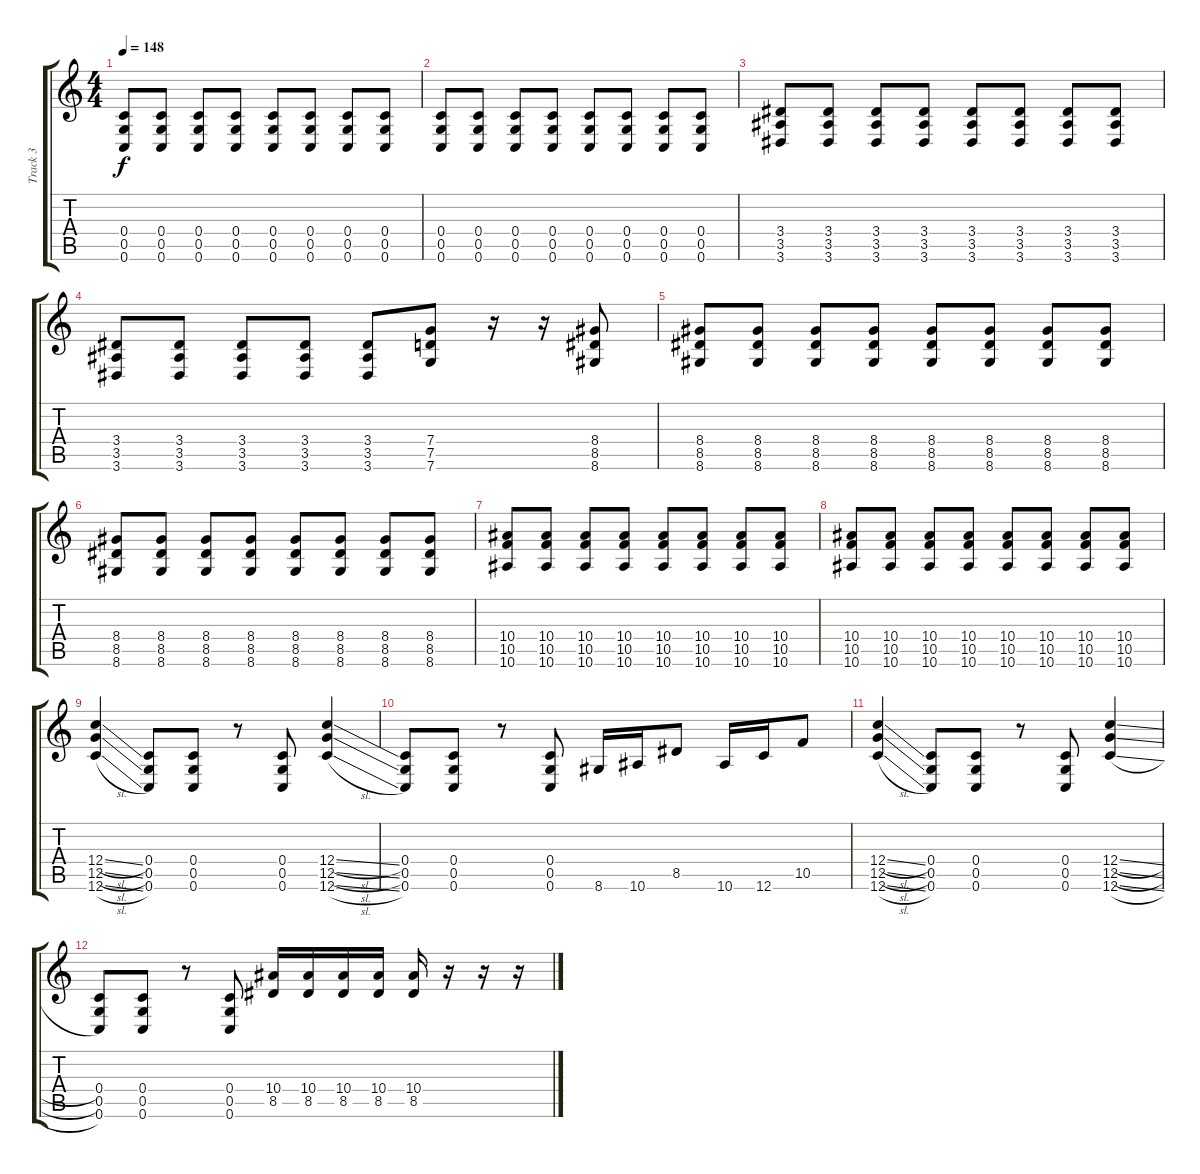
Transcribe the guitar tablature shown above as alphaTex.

\track ("Track 3" "Track 3") {instrument overdrivenguitar}
\staff {score tabs}
\tuning (D4 A3 F3 C3 G2 C2) {hide}
\ts (4 4)
\tempo 148
\clef g2
\ks c
(0.4 0.5 0.6).8{dy f} (0.4 0.5 0.6).8 (0.4 0.5 0.6).8 (0.4 0.5 0.6).8 (0.4 0.5 0.6).8 (0.4 0.5 0.6).8 (0.4 0.5 0.6).8 (0.4 0.5 0.6).8 |
(0.4 0.5 0.6).8 (0.4 0.5 0.6).8 (0.4 0.5 0.6).8 (0.4 0.5 0.6).8 (0.4 0.5 0.6).8 (0.4 0.5 0.6).8 (0.4 0.5 0.6).8 (0.4 0.5 0.6).8 |
(3.4 3.5 3.6).8 (3.4 3.5 3.6).8 (3.4 3.5 3.6).8 (3.4 3.5 3.6).8 (3.4 3.5 3.6).8 (3.4 3.5 3.6).8 (3.4 3.5 3.6).8 (3.4 3.5 3.6).8 |
(3.4 3.5 3.6).8 (3.4 3.5 3.6).8 (3.4 3.5 3.6).8 (3.4 3.5 3.6).8 (3.4 3.5 3.6).8 (7.4 7.5 7.6).8 r.16 r.16 (8.4 8.5 8.6).8 |
(8.4 8.5 8.6).8 (8.4 8.5 8.6).8 (8.4 8.5 8.6).8 (8.4 8.5 8.6).8 (8.4 8.5 8.6).8 (8.4 8.5 8.6).8 (8.4 8.5 8.6).8 (8.4 8.5 8.6).8 |
(8.4 8.5 8.6).8 (8.4 8.5 8.6).8 (8.4 8.5 8.6).8 (8.4 8.5 8.6).8 (8.4 8.5 8.6).8 (8.4 8.5 8.6).8 (8.4 8.5 8.6).8 (8.4 8.5 8.6).8 |
(10.4 10.5 10.6).8 (10.4 10.5 10.6).8 (10.4 10.5 10.6).8 (10.4 10.5 10.6).8 (10.4 10.5 10.6).8 (10.4 10.5 10.6).8 (10.4 10.5 10.6).8 (10.4 10.5 10.6).8 |
(10.4 10.5 10.6).8 (10.4 10.5 10.6).8 (10.4 10.5 10.6).8 (10.4 10.5 10.6).8 (10.4 10.5 10.6).8 (10.4 10.5 10.6).8 (10.4 10.5 10.6).8 (10.4 10.5 10.6).8 |
(12.4{sl} 12.5{sl} 12.6{sl}).4 (0.4 0.5 0.6).8 (0.4 0.5 0.6).8 r.8 (0.4 0.5 0.6).8 (12.4{sl} 12.5{sl} 12.6{sl}).4 |
(0.4 0.5 0.6).8 (0.4 0.5 0.6).8 r.8 (0.4 0.5 0.6).8 8.6.16 10.6.16 8.5.8 10.6.16 12.6.16 10.5.8 |
(12.4{sl} 12.5{sl} 12.6{sl}).4 (0.4 0.5 0.6).8 (0.4 0.5 0.6).8 r.8 (0.4 0.5 0.6).8 (12.4{sl} 12.5{sl} 12.6{sl}).4 |
(0.4 0.5 0.6).8 (0.4 0.5 0.6).8 r.8 (0.4 0.5 0.6).8 (10.4 8.5).16 (10.4 8.5).16 (10.4 8.5).16 (10.4 8.5).16 (10.4 8.5).16 r.16 r.16 r.16
